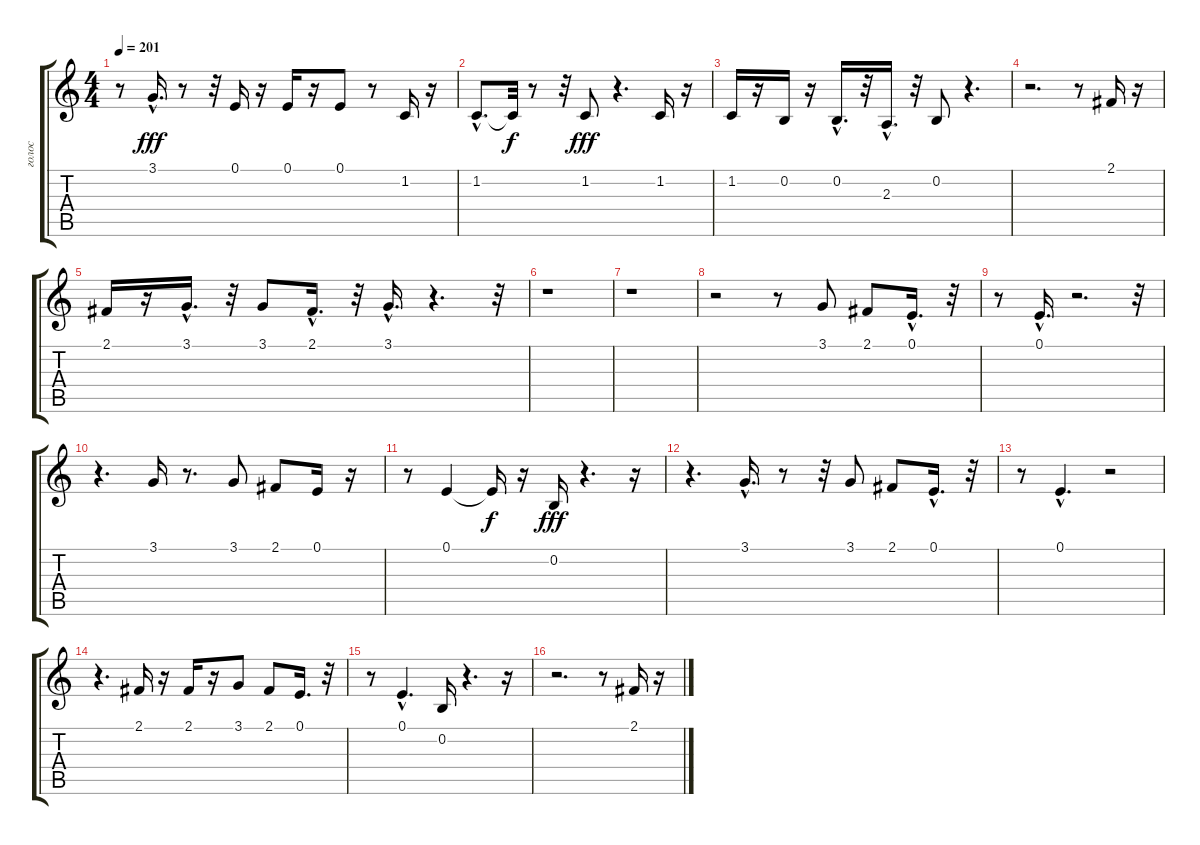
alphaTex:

\track ("голос" "голос") {instrument oboe}
\staff {score tabs}
\tuning (E4 B3 G3 D3 A2 E2) {hide}
\ts (4 4)
\tempo 201
\clef g2
\ks c
r.8{dy fff} 3.1{hac}.16{d} r.8 r.32 0.1.16 r.16 0.1.16 r.16 0.1.8 r.8 1.2.16 r.16 |
1.2{hac}.8{d} 1.2{t}.32{dy f} r.8 r.32 1.2.8{dy fff} r.4{d} 1.2.16 r.16 |
1.2.16 r.16 0.2.16 r.16 0.2{hac}.16{d} r.32 2.3{hac}.16{d} r.32 0.2.8 r.4{d} |
r.2{d} r.8 2.1.16 r.16 |
2.1.16 r.16 3.1{hac}.16{d} r.32 3.1.8 2.1{hac}.16{d} r.32 3.1{hac}.16{d} r.4{d} r.32 |
r.1 |
r.1 |
r.2 r.8 3.1.8 2.1.8 0.1{hac}.16{d} r.32 |
r.8 0.1{hac}.16{d} r.2{d} r.32 |
r.4{d} 3.1.16 r.8{d} 3.1.8 2.1.8 0.1.16 r.16 |
r.8 0.1.4 0.1{t}.16{dy f} r.16 0.2.16{dy fff} r.4{d} r.16 |
r.4{d} 3.1{hac}.16{d} r.8 r.32 3.1.8 2.1.8 0.1{hac}.16{d} r.32 |
r.8 0.1{hac}.4{d} r.2 |
r.4{d} 2.1.16 r.16 2.1.16 r.16 3.1.8 2.1.8 0.1.16{d} r.32 |
r.8 0.1{hac}.4{d} 0.2.16 r.4{d} r.16 |
r.2{d} r.8 2.1.16 r.16
